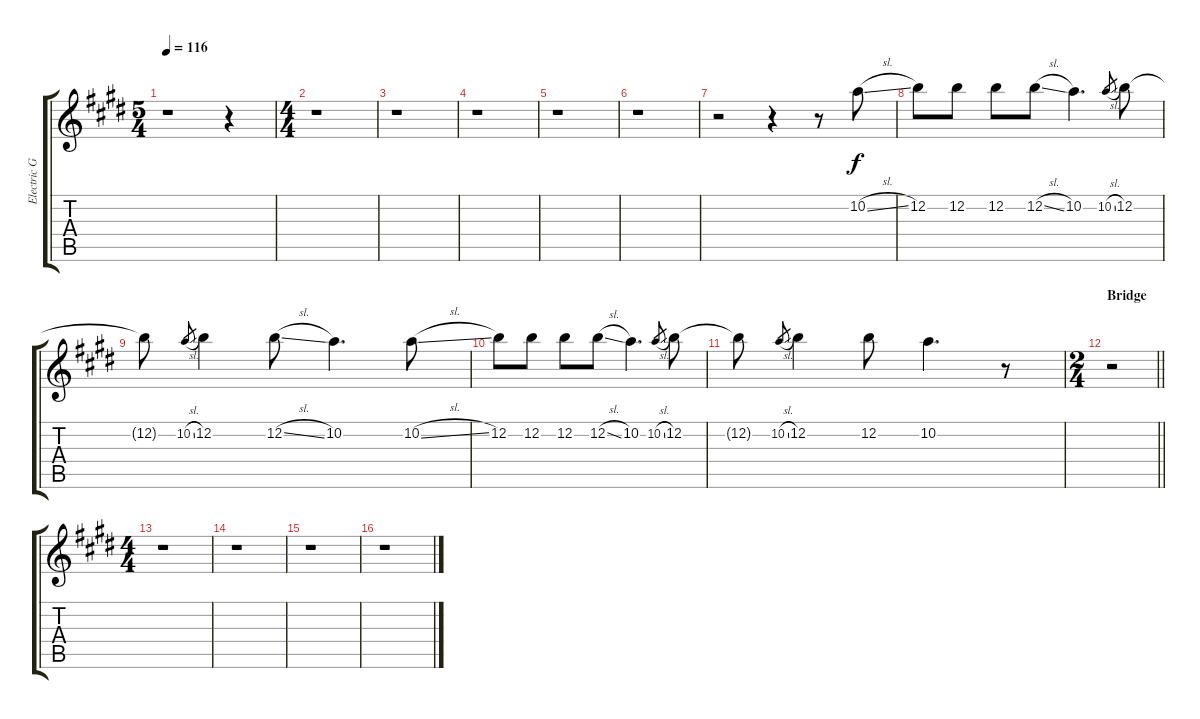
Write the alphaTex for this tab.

\track ("Electric Guitar 3" "Electric G") {instrument overdrivenguitar}
\staff {score tabs}
\tuning (E4 B3 G3 D3 A2 E2) {hide}
\ts (5 4)
\tempo 116
\clef g2
\ks c#minor
r.1{dy f} r.4 |
\ts (4 4)
r.1 |
\ks e
r.1 |
\ks c#minor
r.1 |
r.1 |
\ks e
r.1 |
\ks c#minor
r.2 r.4 r.8 10.2{sl}.8 |
12.2.8 12.2.8 12.2.8 12.2{sl}.8 10.2.4{d} 10.2{sl}.8{gr} 12.2.8 |
12.2{t}.8 10.2{sl}.8{gr} 12.2.4 12.2{sl}.8 10.2.4{d} 10.2{sl}.8 |
\ks e
12.2.8 12.2.8 12.2.8 12.2{sl}.8 10.2.4{d} 10.2{sl}.8{gr} 12.2.8 |
\ks c#minor
12.2{t}.8 10.2{sl}.8{gr} 12.2.4 12.2.8 10.2.4{d} r.8 |
\ts (2 4)
\section ("" "Bridge")
\barLineRight lightlight
r.2 |
\ts (4 4)
\ks e
r.1 |
\ks c#minor
r.1 |
r.1 |
\ks e
r.1
